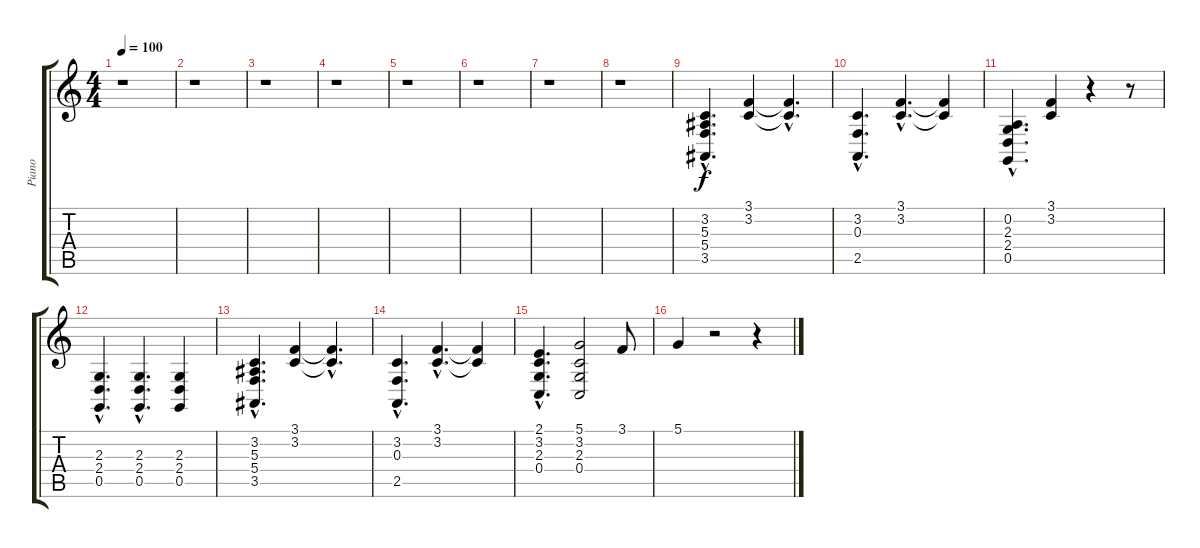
\track ("Piano" "Piano") {instrument brightacousticpiano}
\staff {score tabs}
\tuning (D4 A3 F3 C3 G2 D2) {hide}
\ts (4 4)
\tempo 100
\clef g2
\ks c
r.1{dy f} |
r.1 |
r.1 |
r.1 |
r.1 |
r.1 |
r.1 |
r.1 |
(3.2{hac} 5.3{hac} 5.4{hac} 3.5{hac}).4{d} (3.1 3.2).4 (3.1{hac t} 3.2{hac t}).4{d} |
(3.2{hac} 0.3{hac} 2.5{hac}).4{d} (3.1{hac} 3.2{hac}).4{d} (3.1{t} 3.2{t}).4 |
(0.2{hac} 2.3{hac} 2.4{hac} 0.5{hac}).4{d} (3.1 3.2).4 r.4 r.8 |
(2.3{hac} 2.4{hac} 0.5{hac}).4{d} (2.3{hac} 2.4{hac} 0.5{hac}).4{d} (2.3 2.4 0.5).4 |
(3.2{hac} 5.3{hac} 5.4{hac} 3.5{hac}).4{d} (3.1 3.2).4 (3.1{hac t} 3.2{hac t}).4{d} |
(3.2{hac} 0.3{hac} 2.5{hac}).4{d} (3.1{hac} 3.2{hac}).4{d} (3.1{t} 3.2{t}).4 |
(2.1{hac} 3.2{hac} 2.3{hac} 0.4{hac}).4{d} (5.1 3.2 2.3 0.4).2 3.1.8 |
5.1.4 r.2 r.4
